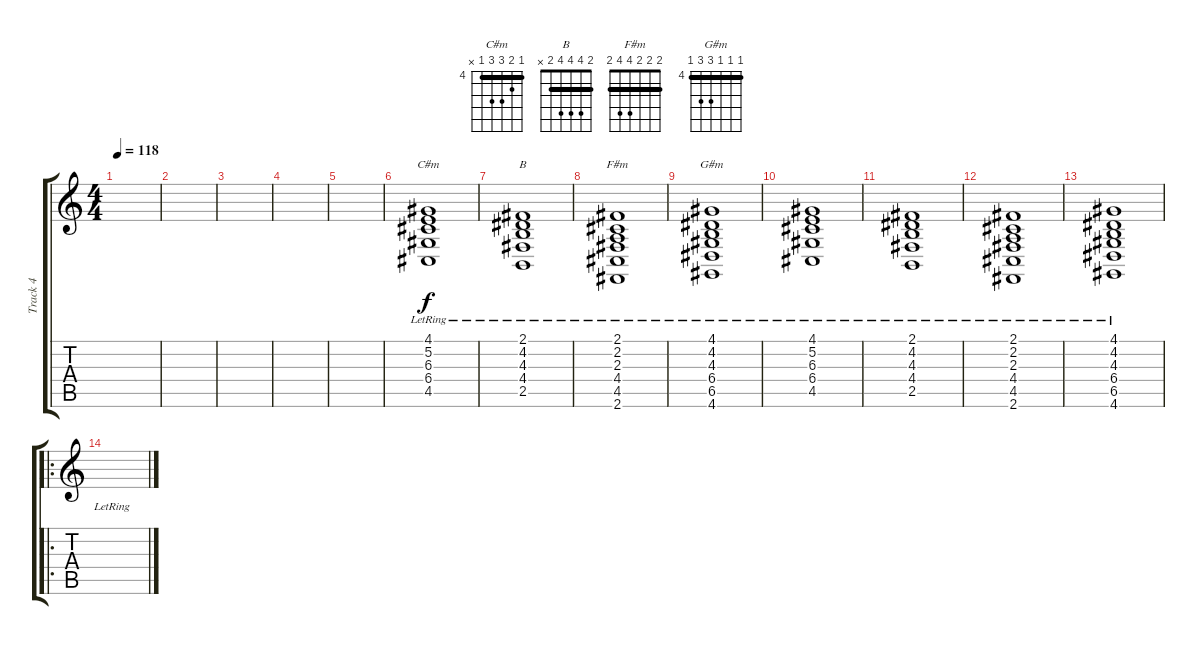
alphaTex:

\track ("Track 4" "Track 4") {instrument choiraahs}
\staff {score tabs}
\tuning (E4 B3 G3 D3 A2 E2) {hide}
\chord ("C#m" 4 5 6 6 4 x) {firstfret 4 barre 4}
\chord ("B" 2 4 4 4 2 x) {barre 2}
\chord ("F#m" 2 2 2 4 4 2) {barre 2}
\chord ("G#m" 4 4 4 6 6 4) {firstfret 4 barre 4}
\ts (4 4)
\tempo 118
\clef g2
\ks c
|
|
|
|
|
(4.1{lr} 5.2 6.3 6.4 4.5).1{ch "C#m" dy f} |
(2.1 4.2{lr} 4.3 4.4 2.5).1{ch "B"} |
(2.1{lr} 2.2 2.3 4.4 4.5 2.6).1{ch "F#m"} |
(4.1{lr} 4.2 4.3 6.4 6.5 4.6).1{ch "G#m"} |
(4.1{lr} 5.2 6.3 6.4 4.5).1 |
(2.1 4.2{lr} 4.3 4.4 2.5).1 |
(2.1{lr} 2.2 2.3 4.4 4.5 2.6).1 |
(4.1{lr} 4.2 4.3 6.4 6.5 4.6).1 |
\ro
